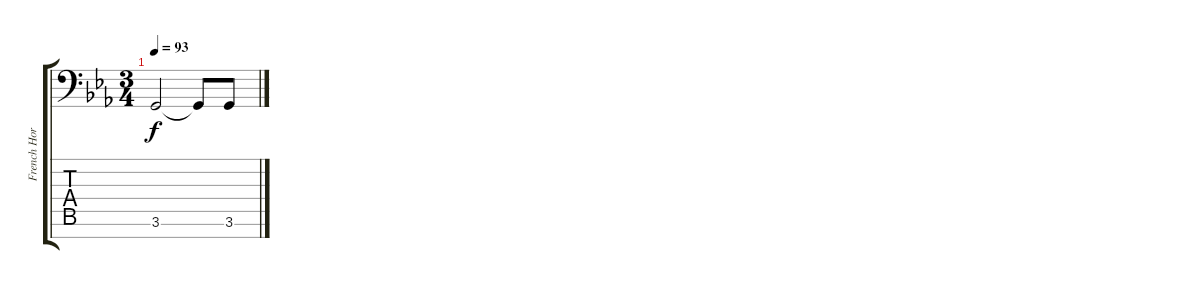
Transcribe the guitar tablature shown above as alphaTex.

\track ("French Horn 1" "French Hor") {instrument frenchhorn}
\staff {score tabs}
\tuning (E4 B3 G3 D3 A2 E2 C-1) {hide}
\ts (3 4)
\tempo 93
\clef f4
\ks cminor
3.6.2{dy f} 3.6{t}.8 3.6.8
